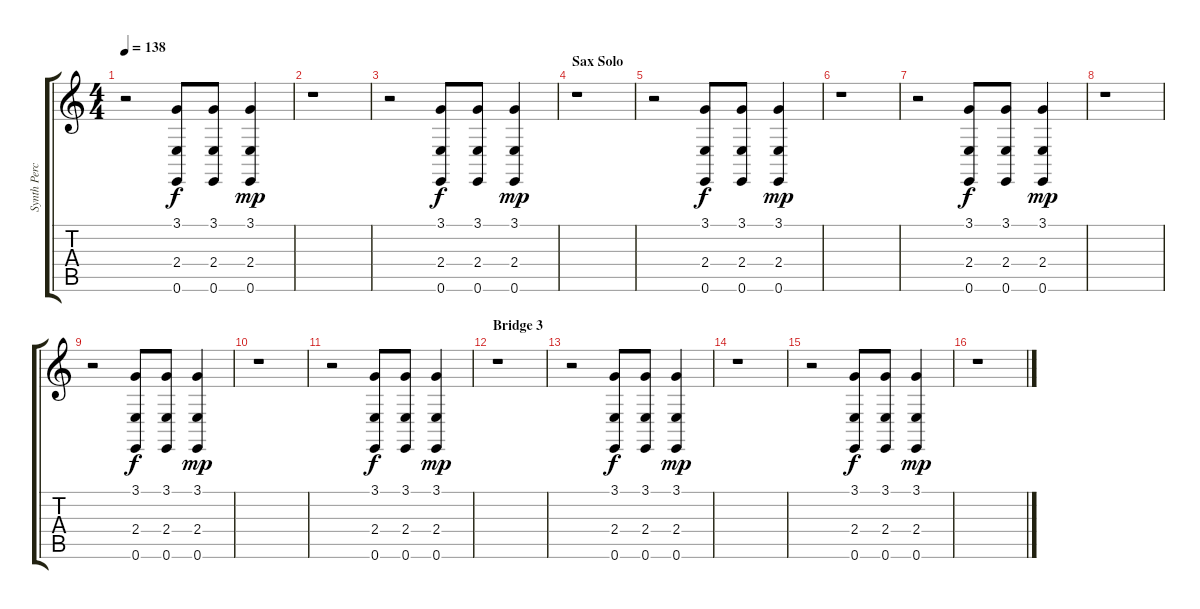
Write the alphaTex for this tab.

\track ("Synth Percs" "Synth Perc") {instrument woodblock}
\staff {score tabs}
\tuning (E4 B3 G3 D3 A2 E2) {hide}
\ts (4 4)
\tempo 138
\clef g2
\ks c
r.2{dy mp} (3.1 2.4 0.6).8{dy f} (3.1 2.4 0.6).8 (3.1 2.4 0.6).4{dy mp} |
r.1 |
r.2 (3.1 2.4 0.6).8{dy f} (3.1 2.4 0.6).8 (3.1 2.4 0.6).4{dy mp} |
\section ("" "Sax Solo")
r.1 |
r.2 (3.1 2.4 0.6).8{dy f} (3.1 2.4 0.6).8 (3.1 2.4 0.6).4{dy mp} |
r.1 |
r.2 (3.1 2.4 0.6).8{dy f} (3.1 2.4 0.6).8 (3.1 2.4 0.6).4{dy mp} |
r.1 |
r.2 (3.1 2.4 0.6).8{dy f} (3.1 2.4 0.6).8 (3.1 2.4 0.6).4{dy mp} |
r.1 |
r.2 (3.1 2.4 0.6).8{dy f} (3.1 2.4 0.6).8 (3.1 2.4 0.6).4{dy mp} |
\section ("" "Bridge 3")
r.1 |
r.2 (3.1 2.4 0.6).8{dy f} (3.1 2.4 0.6).8 (3.1 2.4 0.6).4{dy mp} |
r.1 |
r.2 (3.1 2.4 0.6).8{dy f} (3.1 2.4 0.6).8 (3.1 2.4 0.6).4{dy mp} |
r.1
